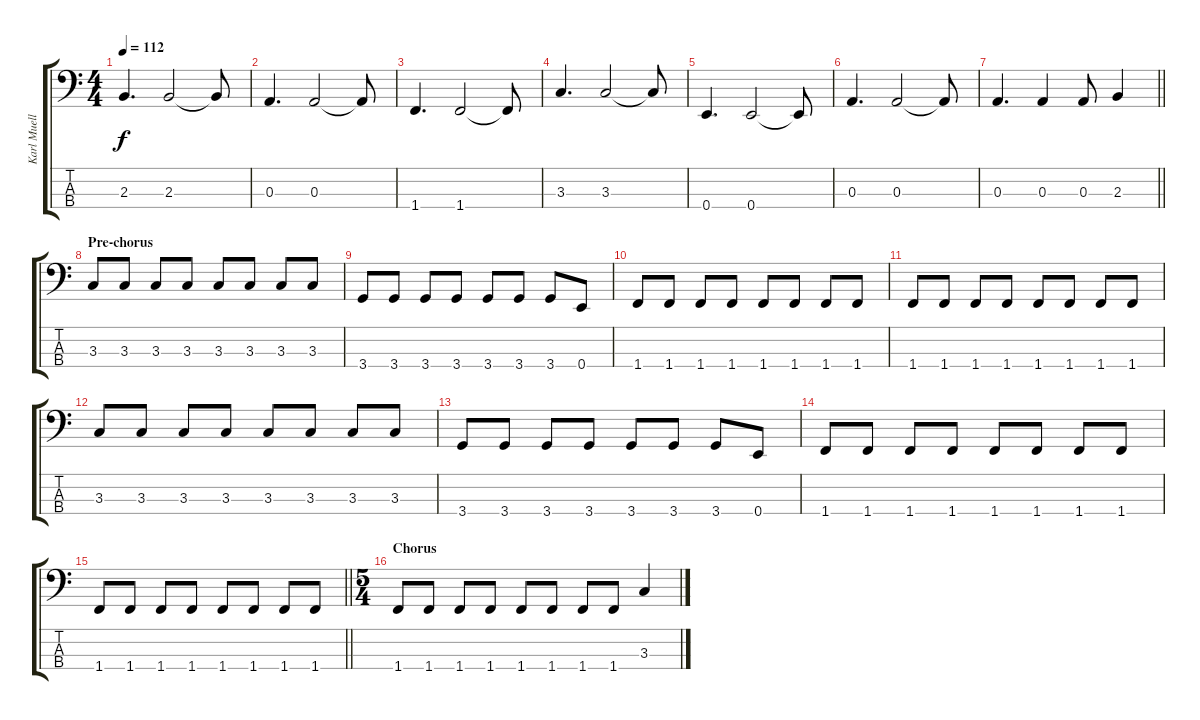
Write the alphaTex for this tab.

\track ("Karl Mueller" "Karl Muell") {instrument electricbassfinger}
\staff {score tabs}
\tuning (G2 D2 A1 E1) {hide}
\ts (4 4)
\tempo 112
\clef f4
\ks c
2.3.4{d dy f} 2.3.2 2.3{t}.8 |
0.3.4{d} 0.3.2 0.3{t}.8 |
1.4.4{d} 1.4.2 1.4{t}.8 |
3.3.4{d} 3.3.2 3.3{t}.8 |
0.4.4{d} 0.4.2 0.4{t}.8 |
0.3.4{d} 0.3.2 0.3{t}.8 |
\barLineRight lightlight
0.3.4{d} 0.3.4 0.3.8 2.3.4 |
\section ("" "Pre-chorus")
3.3.8 3.3.8 3.3.8 3.3.8 3.3.8 3.3.8 3.3.8 3.3.8 |
3.4.8 3.4.8 3.4.8 3.4.8 3.4.8 3.4.8 3.4.8 0.4.8 |
1.4.8 1.4.8 1.4.8 1.4.8 1.4.8 1.4.8 1.4.8 1.4.8 |
1.4.8 1.4.8 1.4.8 1.4.8 1.4.8 1.4.8 1.4.8 1.4.8 |
3.3.8 3.3.8 3.3.8 3.3.8 3.3.8 3.3.8 3.3.8 3.3.8 |
3.4.8 3.4.8 3.4.8 3.4.8 3.4.8 3.4.8 3.4.8 0.4.8 |
1.4.8 1.4.8 1.4.8 1.4.8 1.4.8 1.4.8 1.4.8 1.4.8 |
\barLineRight lightlight
1.4.8 1.4.8 1.4.8 1.4.8 1.4.8 1.4.8 1.4.8 1.4.8 |
\ts (5 4)
\section ("" "Chorus")
1.4.8 1.4.8 1.4.8 1.4.8 1.4.8 1.4.8 1.4.8 1.4.8 3.3.4
